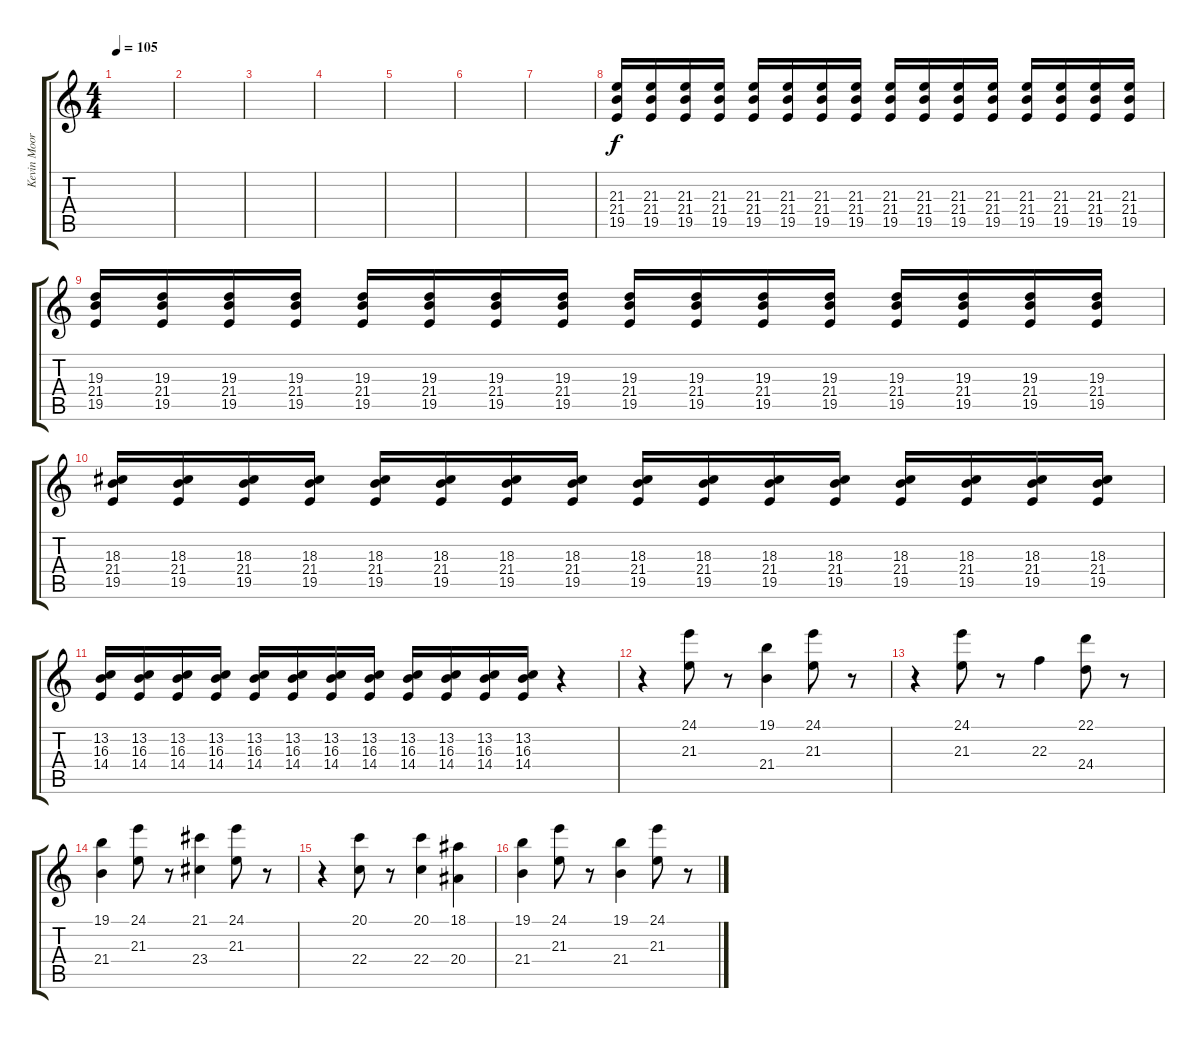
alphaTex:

\track ("Kevin Moore" "Kevin Moor") {instrument lead2sawtooth}
\staff {score tabs}
\tuning (E4 B3 G3 D3 A2 E2) {hide}
\ts (4 4)
\tempo 105
\clef g2
\ks c
|
|
|
|
|
|
|
(21.3 21.4 19.5).16{volume 9 instrument acousticgrandpiano} (21.3 21.4 19.5).16 (21.3 21.4 19.5).16 (21.3 21.4 19.5).16 (21.3 21.4 19.5).16 (21.3 21.4 19.5).16 (21.3 21.4 19.5).16 (21.3 21.4 19.5).16 (21.3 21.4 19.5).16 (21.3 21.4 19.5).16 (21.3 21.4 19.5).16 (21.3 21.4 19.5).16 (21.3 21.4 19.5).16 (21.3 21.4 19.5).16 (21.3 21.4 19.5).16 (21.3 21.4 19.5).16 |
(19.3 21.4 19.5).16 (19.3 21.4 19.5).16 (19.3 21.4 19.5).16 (19.3 21.4 19.5).16 (19.3 21.4 19.5).16 (19.3 21.4 19.5).16 (19.3 21.4 19.5).16 (19.3 21.4 19.5).16 (19.3 21.4 19.5).16 (19.3 21.4 19.5).16 (19.3 21.4 19.5).16 (19.3 21.4 19.5).16 (19.3 21.4 19.5).16 (19.3 21.4 19.5).16 (19.3 21.4 19.5).16 (19.3 21.4 19.5).16 |
(18.3 21.4 19.5).16 (18.3 21.4 19.5).16 (18.3 21.4 19.5).16 (18.3 21.4 19.5).16 (18.3 21.4 19.5).16 (18.3 21.4 19.5).16 (18.3 21.4 19.5).16 (18.3 21.4 19.5).16 (18.3 21.4 19.5).16 (18.3 21.4 19.5).16 (18.3 21.4 19.5).16 (18.3 21.4 19.5).16 (18.3 21.4 19.5).16 (18.3 21.4 19.5).16 (18.3 21.4 19.5).16 (18.3 21.4 19.5).16 |
(13.2 16.3 14.4).16 (13.2 16.3 14.4).16 (13.2 16.3 14.4).16 (13.2 16.3 14.4).16 (13.2 16.3 14.4).16 (13.2 16.3 14.4).16 (13.2 16.3 14.4).16 (13.2 16.3 14.4).16 (13.2 16.3 14.4).16 (13.2 16.3 14.4).16 (13.2 16.3 14.4).16 (13.2 16.3 14.4).16 r.4 |
r.4{instrument stringensemble1} (24.1 21.3).8 r.8 (19.1 21.4).4 (24.1 21.3).8 r.8 |
r.4 (24.1 21.3).8 r.8 22.3.4 (22.1 24.4).8 r.8 |
(19.1 21.4).4 (24.1 21.3).8 r.8 (21.1 23.4).4 (24.1 21.3).8 r.8 |
r.4 (20.1 22.4).8 r.8 (20.1 22.4).4 (18.1 20.4).4 |
(19.1 21.4).4 (24.1 21.3).8 r.8 (19.1 21.4).4 (24.1 21.3).8 r.8
